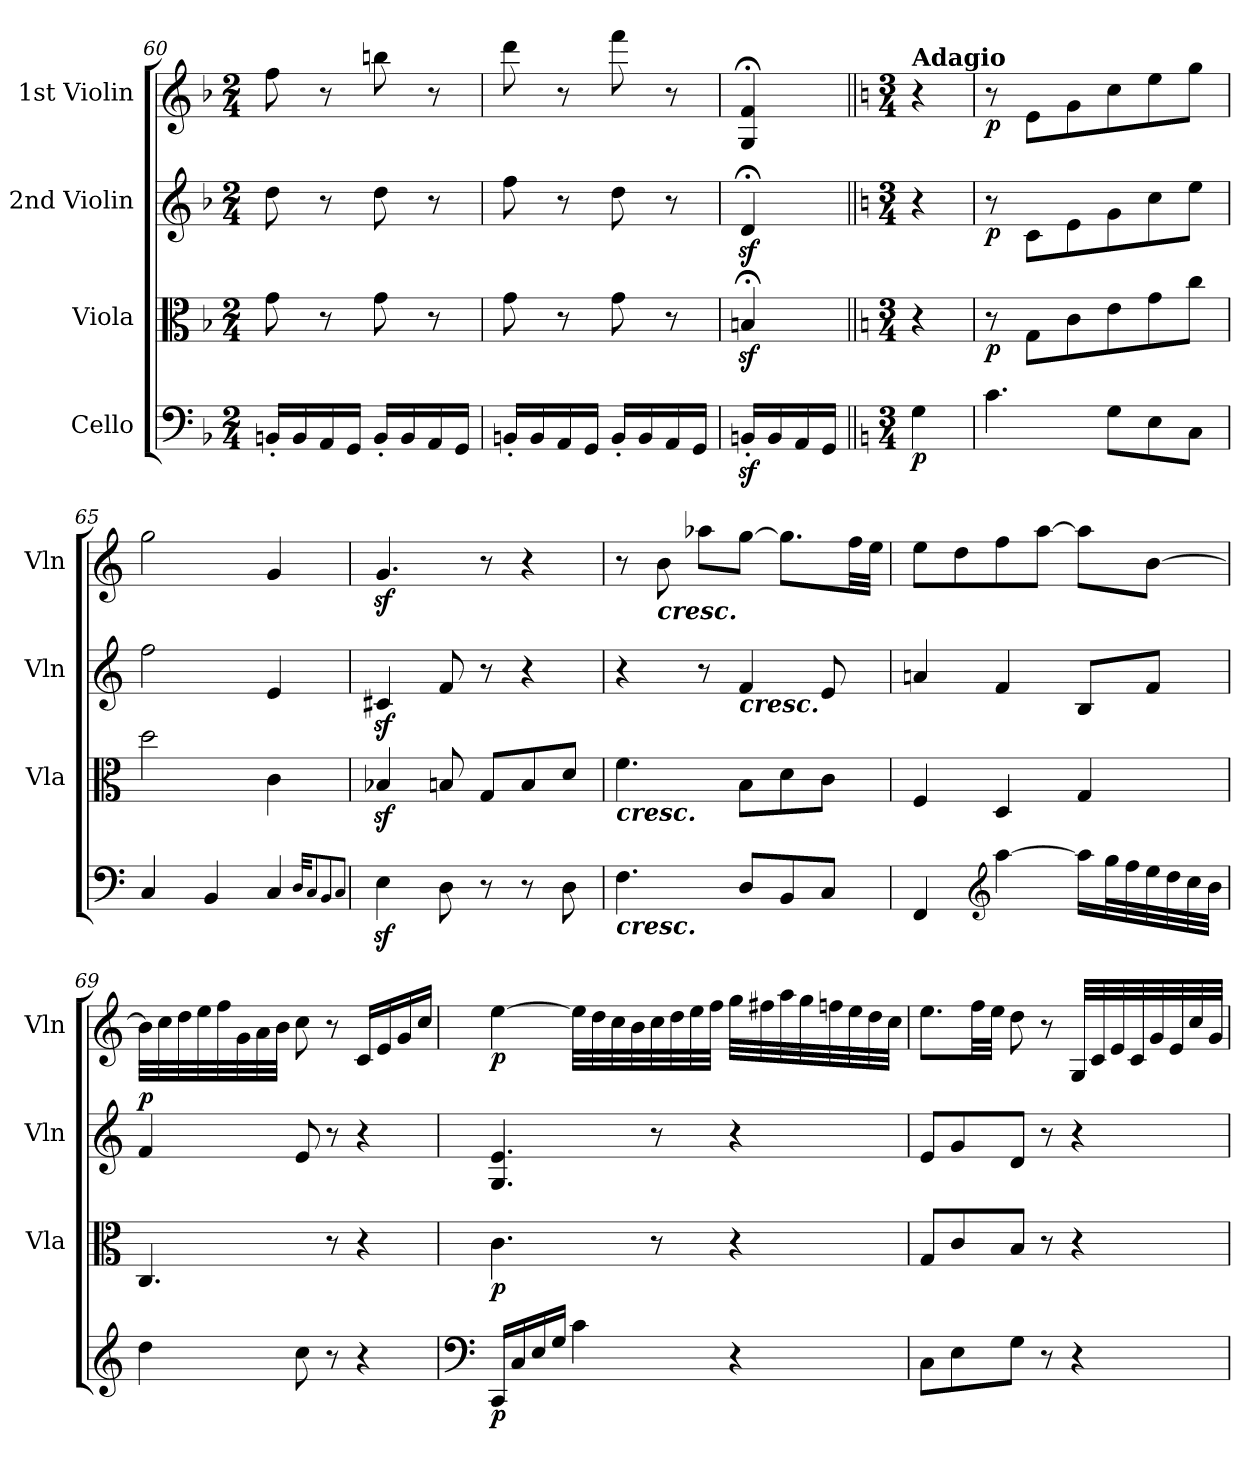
**kern	**dynam	**kern	**dynam	**kern	**dynam	**kern	**dynam
*part4	*part4	*part3	*part3	*part2	*part2	*part1	*part1
*staff4	*staff4	*staff3	*staff3	*staff2	*staff2	*staff1	*staff1
*I"Cello	*	*I"Viola	*	*I"2nd Violin	*	*I"1st Violin	*
*	*	*I'Vla	*	*I'Vln	*	*I'Vln	*
*clefF4	*	*clefC3	*	*clefG2	*	*clefG2	*
*k[b-]	*	*k[b-]	*	*k[b-]	*	*k[b-]	*
*F:	*	*F:	*	*F:	*	*F:	*
*M2/4	*	*M2/4	*	*M2/4	*	*M2/4	*
=60	=60	=60	=60	=60	=60	=60	=60
16BBn'/LL	.	8g\	.	8dd\	.	8ff\	.
16BB/	.	.	.	.	.	.	.
16AA/	.	8r	.	8r	.	8r	.
16GG/JJ	.	.	.	.	.	.	.
16BB'/LL	.	8g\	.	8dd\	.	8bbn\	.
16BB/	.	.	.	.	.	.	.
16AA/	.	8r	.	8r	.	8r	.
16GG/JJ	.	.	.	.	.	.	.
=61	=61	=61	=61	=61	=61	=61	=61
16BBn'/LL	.	8g\	.	8ff\	.	8ddd\	.
16BB/	.	.	.	.	.	.	.
16AA/	.	8r	.	8r	.	8r	.
16GG/JJ	.	.	.	.	.	.	.
16BB'/LL	.	8g\	.	8dd\	.	8fff\	.
16BB/	.	.	.	.	.	.	.
16AA/	.	8r	.	8r	.	8r	.
16GG/JJ	.	.	.	.	.	.	.
!!LO:PB:g=z
=62	=62	=62	=62	=62	=62	=62	=62
16BBnz<'/LL	.	4Bnz<;</	.	4dz>;</	.	4G/;< 4f/;<	.
16BB/	.	.	.	.	.	.	.
16AA/	.	.	.	.	.	.	.
16GG/JJ	.	.	.	.	.	.	.
!!LO:PB:g=z
=63||	=63||	=63||	=63||	=63||	=63||	=63||	=63||
*k[]	*	*k[]	*	*k[]	*	*k[]	*
*C:	*	*C:	*	*C:	*	*C:	*
*M3/4	*	*M3/4	*	*M3/4	*	*M3/4	*
!	!	!	!	!	!	!LO:TX:a:B:t=Adagio	!
!	!LO:DY:b	!	!	!	!	!	!
4G\	p	4r	.	4r	.	4r	.
=64	=64	=64	=64	=64	=64	=64	=64
!	!	!	!LO:DY:b	!	!LO:DY:b	!	!LO:DY:b
4.c\	.	8r	p	8r	p	8r	p
.	.	8G\L	.	8c\L	.	8e\L	.
.	.	8c\	.	8e\	.	8g\	.
8G\L	.	8e\	.	8g\	.	8cc\	.
8E\	.	8g\	.	8cc\	.	8ee\	.
8C\J	.	8cc\J	.	8ee\J	.	8gg\J	.
=65	=65	=65	=65	=65	=65	=65	=65
4C/	.	2dd\	.	2ff\	.	2gg\	.
4BB/	.	.	.	.	.	.	.
4C/	.	4c\	.	4e/	.	4g/	.
32qD/KKL	.	.	.	.	.	.	.
8qC/	.	.	.	.	.	.	.
8qBB/	.	.	.	.	.	.	.
8qC/J	.	.	.	.	.	.	.
=66	=66	=66	=66	=66	=66	=66	=66
4Ez<\	.	4B-Xz</	.	4c#Xz</	.	4.gz</	.
8D\	.	8Bn/	.	8f/	.	.	.
8r	.	8G/L	.	8r	.	8r	.
8r	.	8B/	.	4r	.	4r	.
8D\	.	8d/J	.	.	.	.	.
=67	=67	=67	=67	=67	=67	=67	=67
!	!	!LO:TX:b:Bi:t=cresc.	!	!	!	!	!
!LO:TX:b:Bi:t=cresc.	!	!	!	!	!	!	!
4.F\	.	4.f\	.	4r	.	8r	.
!	!	!	!	!	!	!LO:TX:b:Bi:t=cresc.	!
.	.	.	.	.	.	8b\	.
.	.	.	.	8r	.	8aa-X\L	.
!	!	!	!	!LO:TX:b:Bi:t=cresc.	!	!	!
8D/L	.	8B\L	.	4f/	.	[8gg\J	.
8BB/	.	8d\	.	.	.	8.gg\L]	.
8C/J	.	8c\J	.	8e/	.	.	.
.	.	.	.	.	.	32ff\LL	.
.	.	.	.	.	.	32ee\JJJ	.
!!LO:LB:g=z
=68	=68	=68	=68	=68	=68	=68	=68
4FF/	.	4F/	.	4an/	.	8ee\L	.
.	.	.	.	.	.	8dd\	.
*clefG2	*	*	*	*	*	*	*
[4aa\	.	4D/	.	4f/	.	8ff\	.
.	.	.	.	.	.	[8aa\J	.
16aa\LL]	.	4G/	.	8B/L	.	8aa\L]	.
32gg\L	.	.	.	.	.	.	.
32ff\	.	.	.	.	.	.	.
32ee\	.	.	.	8f/J	.	[8b\J	.
32dd\	.	.	.	.	.	.	.
32cc\	.	.	.	.	.	.	.
32b\JJJ	.	.	.	.	.	.	.
=69	=69	=69	=69	=69	=69	=69	=69
!	!	!	!	!	!LO:DY:a	!	!
4dd\	.	4.C/	.	4f/	p	32b\LLL]	.
.	.	.	.	.	.	32cc\	.
.	.	.	.	.	.	32dd\	.
.	.	.	.	.	.	32ee\	.
.	.	.	.	.	.	32ff\	.
.	.	.	.	.	.	32g\	.
.	.	.	.	.	.	32a\	.
.	.	.	.	.	.	32b\JJJ	.
8cc\	.	.	.	8e/	.	8cc\	.
8r	.	8r	.	8r	.	8r	.
4r	.	4r	.	4r	.	16c/LL	.
.	.	.	.	.	.	16e/	.
.	.	.	.	.	.	16g/	.
.	.	.	.	.	.	16cc/JJ	.
!!LO:PB:g=z
=70	=70	=70	=70	=70	=70	=70	=70
*clefF4	*	*	*	*	*	*	*
!	!LO:DY:b	!	!LO:DY:b	!	!	!	!LO:DY:b
16CC/LL	p	4.c\	p	4.G/ 4.e/	.	[4ee\	p
16C/	.	.	.	.	.	.	.
16E/	.	.	.	.	.	.	.
16G/JJ	.	.	.	.	.	.	.
4c\	.	.	.	.	.	32ee\LLL]	.
.	.	.	.	.	.	32dd\	.
.	.	.	.	.	.	32cc\	.
.	.	.	.	.	.	32b\	.
.	.	8r	.	8r	.	32cc\	.
.	.	.	.	.	.	32dd\	.
.	.	.	.	.	.	32ee\	.
.	.	.	.	.	.	32ff\JJJ	.
4r	.	4r	.	4r	.	32gg\LLL	.
.	.	.	.	.	.	32ff#X\	.
.	.	.	.	.	.	32aa\	.
.	.	.	.	.	.	32gg\	.
.	.	.	.	.	.	32ffn\	.
.	.	.	.	.	.	32ee\	.
.	.	.	.	.	.	32dd\	.
.	.	.	.	.	.	32cc\JJJ	.
!!LO:LB:g=z
=71	=71	=71	=71	=71	=71	=71	=71
8C\L	.	8G/L	.	8e/L	.	8.ee\L	.
8E\	.	8c/	.	8g/	.	.	.
.	.	.	.	.	.	32ff\LL	.
.	.	.	.	.	.	32ee\JJJ	.
8G\J	.	8B/J	.	8d/J	.	8dd\	.
8r	.	8r	.	8r	.	8r	.
4r	.	4r	.	4r	.	32G/LLL	.
.	.	.	.	.	.	32c/	.
.	.	.	.	.	.	32e/	.
.	.	.	.	.	.	32c/	.
.	.	.	.	.	.	32g/	.
.	.	.	.	.	.	32e/	.
.	.	.	.	.	.	32cc/	.
.	.	.	.	.	.	32g/JJJ	.
=	=	=	=	=	=	=	=
*-	*-	*-	*-	*-	*-	*-	*-
